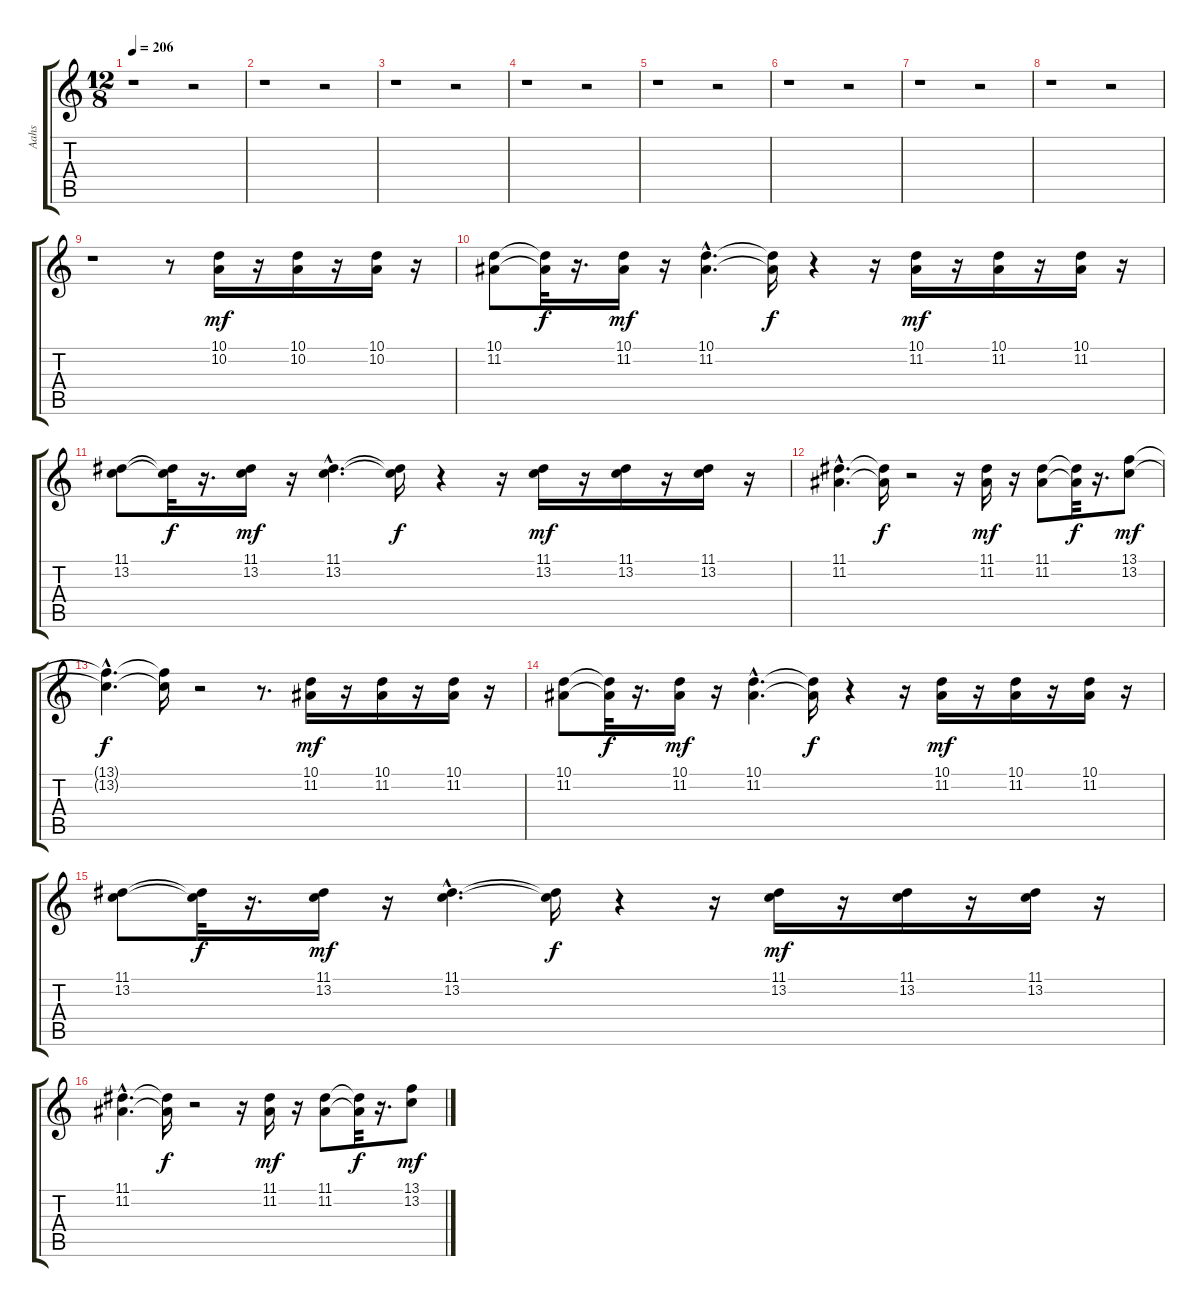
\track ("Aahs" "Aahs") {instrument choiraahs}
\staff {score tabs}
\tuning (E4 B3 G3 D3 A2 E2) {hide}
\ts (12 8)
\tempo 206
\clef g2
\ks c
r.1{dy mf} r.2 |
r.1 r.2 |
r.1 r.2 |
r.1 r.2 |
r.1 r.2 |
r.1 r.2 |
r.1 r.2 |
r.1 r.2 |
r.1 r.8 (10.1 10.2).16 r.16 (10.1 10.2).16 r.16 (10.1 10.2).16 r.16 |
(10.1 11.2).8 (10.1{t} 11.2{t}).32{dy f} r.16{d} (10.1 11.2).16{dy mf} r.16 (10.1{hac} 11.2{hac}).4{d} (10.1{t} 11.2{t}).16{dy f} r.4 r.16 (10.1 11.2).16{dy mf} r.16 (10.1 11.2).16 r.16 (10.1 11.2).16 r.16 |
(11.1 13.2).8 (11.1{t} 13.2{t}).32{dy f} r.16{d} (11.1 13.2).16{dy mf} r.16 (11.1{hac} 13.2{hac}).4{d} (11.1{t} 13.2{t}).16{dy f} r.4 r.16 (11.1 13.2).16{dy mf} r.16 (11.1 13.2).16 r.16 (11.1 13.2).16 r.16 |
(11.1{hac} 11.2{hac}).4{d} (11.1{t} 11.2{t}).16{dy f} r.2 r.16 (11.1 11.2).16{dy mf} r.16 (11.1 11.2).8 (11.1{t} 11.2{t}).32{dy f} r.16{d} (13.1 13.2).8{dy mf} |
(13.1{hac t} 13.2{hac t}).4{d dy f} (13.1{t} 13.2{t}).16 r.2 r.8{d} (10.1 11.2).16{dy mf} r.16 (10.1 11.2).16 r.16 (10.1 11.2).16 r.16 |
(10.1 11.2).8 (10.1{t} 11.2{t}).32{dy f} r.16{d} (10.1 11.2).16{dy mf} r.16 (10.1{hac} 11.2{hac}).4{d} (10.1{t} 11.2{t}).16{dy f} r.4 r.16 (10.1 11.2).16{dy mf} r.16 (10.1 11.2).16 r.16 (10.1 11.2).16 r.16 |
(11.1 13.2).8 (11.1{t} 13.2{t}).32{dy f} r.16{d} (11.1 13.2).16{dy mf} r.16 (11.1{hac} 13.2{hac}).4{d} (11.1{t} 13.2{t}).16{dy f} r.4 r.16 (11.1 13.2).16{dy mf} r.16 (11.1 13.2).16 r.16 (11.1 13.2).16 r.16 |
(11.1{hac} 11.2{hac}).4{d} (11.1{t} 11.2{t}).16{dy f} r.2 r.16 (11.1 11.2).16{dy mf} r.16 (11.1 11.2).8 (11.1{t} 11.2{t}).32{dy f} r.16{d} (13.1 13.2).8{dy mf}
